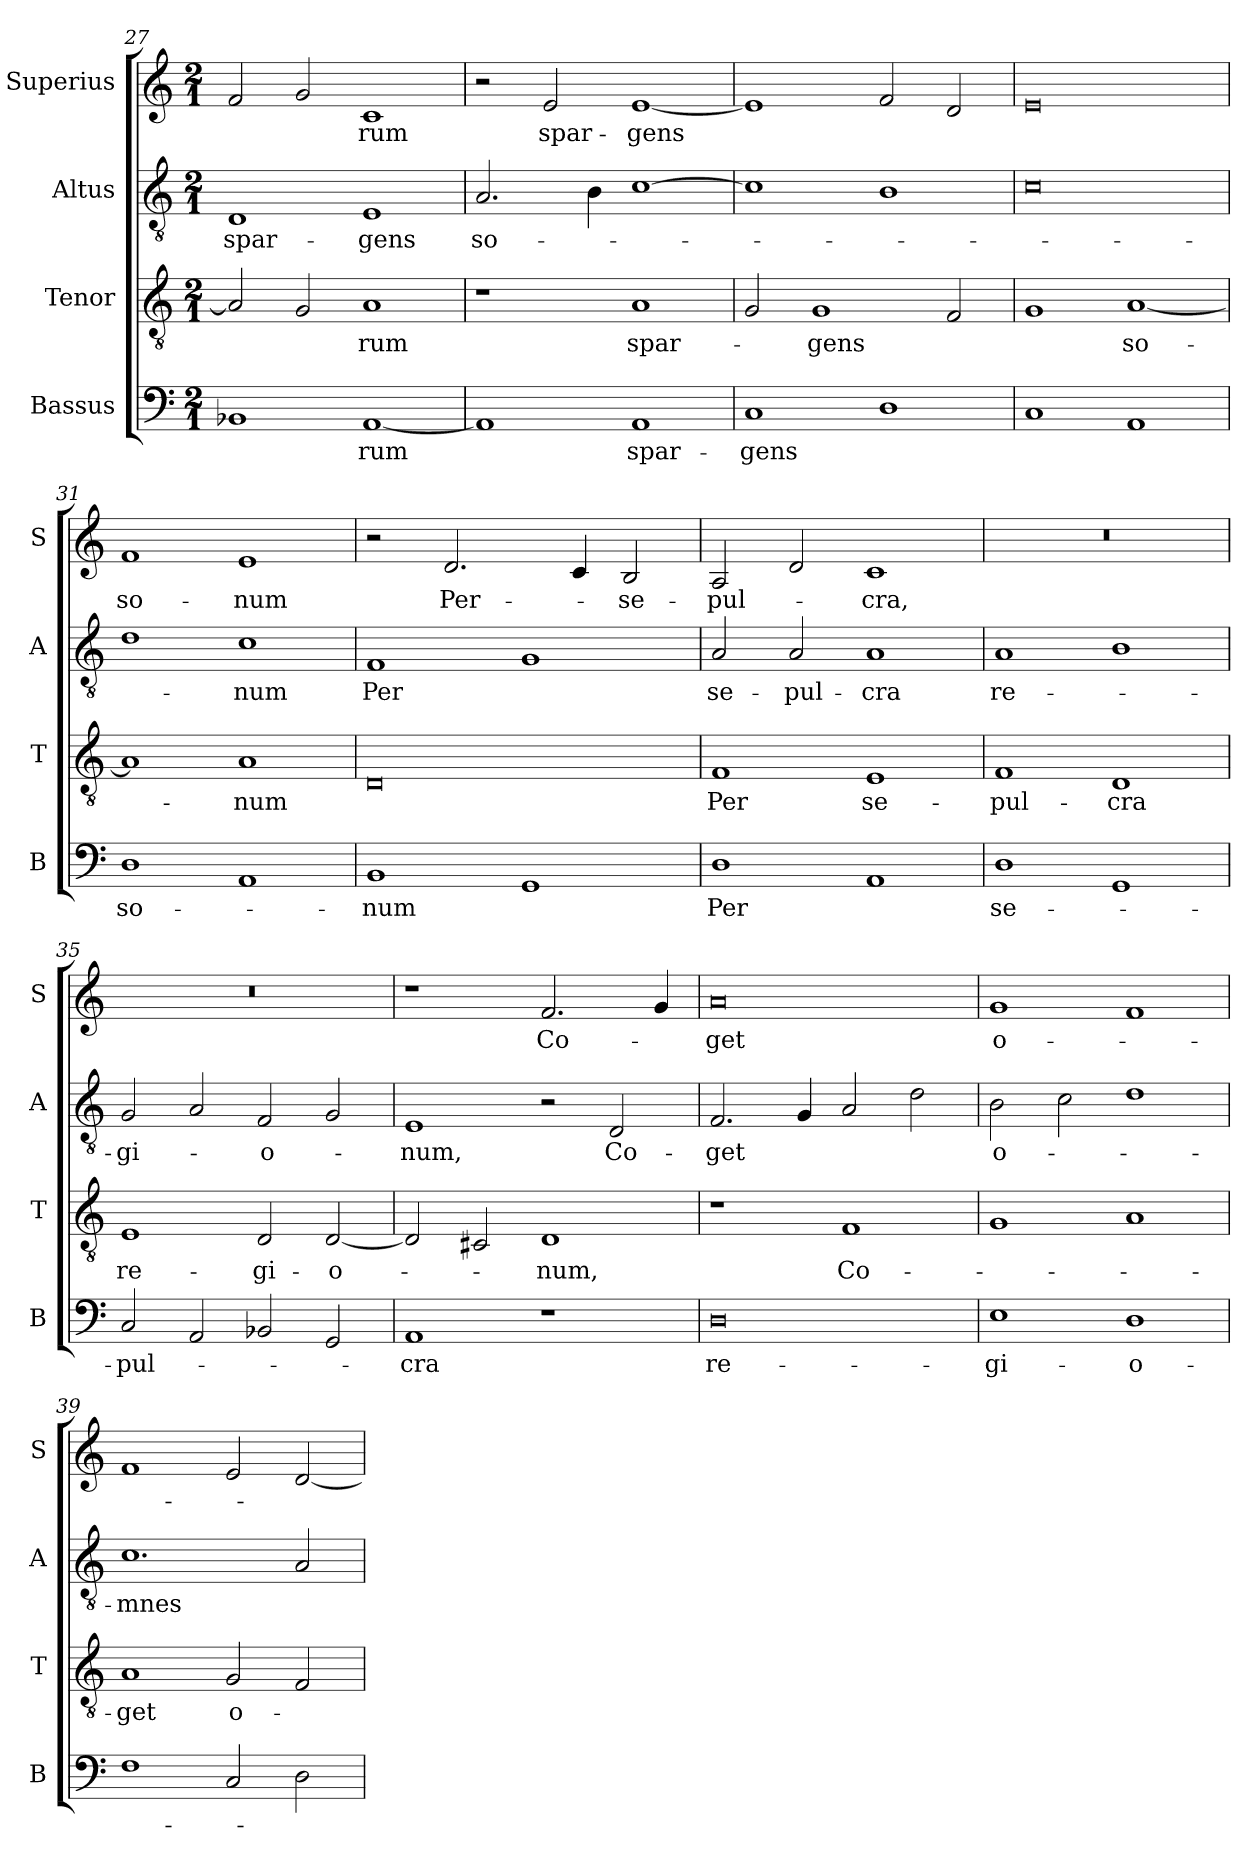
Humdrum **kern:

**kern	**text	**kern	**text	**kern	**text	**kern	**text
*part4	*part4	*part3	*part3	*part2	*part2	*part1	*part1
*staff4	*staff4	*staff3	*staff3	*staff2	*staff2	*staff1	*staff1
*I"Bassus	*	*I"Tenor	*	*I"Altus	*	*I"Superius	*
*I'B	*	*I'T	*	*I'A	*	*I'S	*
*clefF4	*	*clefGv2	*	*clefGv2	*	*clefG2	*
*k[]	*	*k[]	*	*k[]	*	*k[]	*
*M2/1	*	*M2/1	*	*M2/1	*	*M2/1	*
=27	=27	=27	=27	=27	=27	=27	=27
1BB-X	.	2A]	.	1D	spar-	2f	.
.	.	2G	.	.	.	2g	.
[1AA	-rum	1A	-rum	1E	-gens	1c	-rum
=28	=28	=28	=28	=28	=28	=28	=28
1AA]	.	1r	.	2.A	so-	2r	.
.	.	.	.	.	.	2e	spar-
.	.	.	.	4B	.	.	.
1AA	spar-	1A	spar-	[1c	.	[1e	-gens
=29	=29	=29	=29	=29	=29	=29	=29
1C	-gens	2G	.	1c]	.	1e]	.
.	.	1G	-gens	.	.	.	.
1D	.	.	.	1B	.	2f	.
.	.	2F	.	.	.	2d	.
=30	=30	=30	=30	=30	=30	=30	=30
1C	.	1G	.	0c	.	0e	.
1AA	.	[1A	so-	.	.	.	.
=31	=31	=31	=31	=31	=31	=31	=31
1D	so-	1A]	.	1d	.	1f	so-
1AA	.	1A	-num	1c	-num	1e	-num
=32	=32	=32	=32	=32	=32	=32	=32
1BB	-num	0D	.	1F	Per	2r	.
.	.	.	.	.	.	2.d	Per-
1GG	.	.	.	1G	.	.	.
.	.	.	.	.	.	4c	.
.	.	.	.	.	.	2B	-se-
=33	=33	=33	=33	=33	=33	=33	=33
1D	Per	1F	Per	2A	se-	2A	-pul-
.	.	.	.	2A	-pul-	2d	.
1AA	.	1E	se-	1A	-cra	1c	-cra,
=34	=34	=34	=34	=34	=34	=34	=34
1D	se-	1F	-pul-	1A	re-	0r	.
1GG	.	1D	-cra	1B	.	.	.
=35	=35	=35	=35	=35	=35	=35	=35
2C	-pul-	1E	re-	2G	-gi-	0r	.
2AA	.	.	.	2A	.	.	.
2BB-X	.	2D	-gi-	2F	-o-	.	.
2GG	.	[2D	-o-	2G	.	.	.
=36	=36	=36	=36	=36	=36	=36	=36
1AA	-cra	2D]	.	1E	-num,	1r	.
.	.	2C#X	.	.	.	.	.
1r	.	1D	-num,	2r	.	2.f	Co-
.	.	.	.	2D	Co-	.	.
.	.	.	.	.	.	4g	.
=37	=37	=37	=37	=37	=37	=37	=37
0D	re-	1r	.	2.F	-get	0a	-get
.	.	.	.	4G	.	.	.
.	.	1F	Co-	2A	.	.	.
.	.	.	.	2d	.	.	.
=38	=38	=38	=38	=38	=38	=38	=38
1E	-gi-	1G	.	2B	o-	1g	o-
.	.	.	.	2c	.	.	.
1D	-o-	1A	.	1d	.	1f	.
=39	=39	=39	=39	=39	=39	=39	=39
1F	.	1A	-get	1.c	-mnes	1f	.
2C	.	2G	o-	.	.	2e	.
2D	.	2F	.	2A	.	[2d	.
=	=	=	=	=	=	=	=
*-	*-	*-	*-	*-	*-	*-	*-
